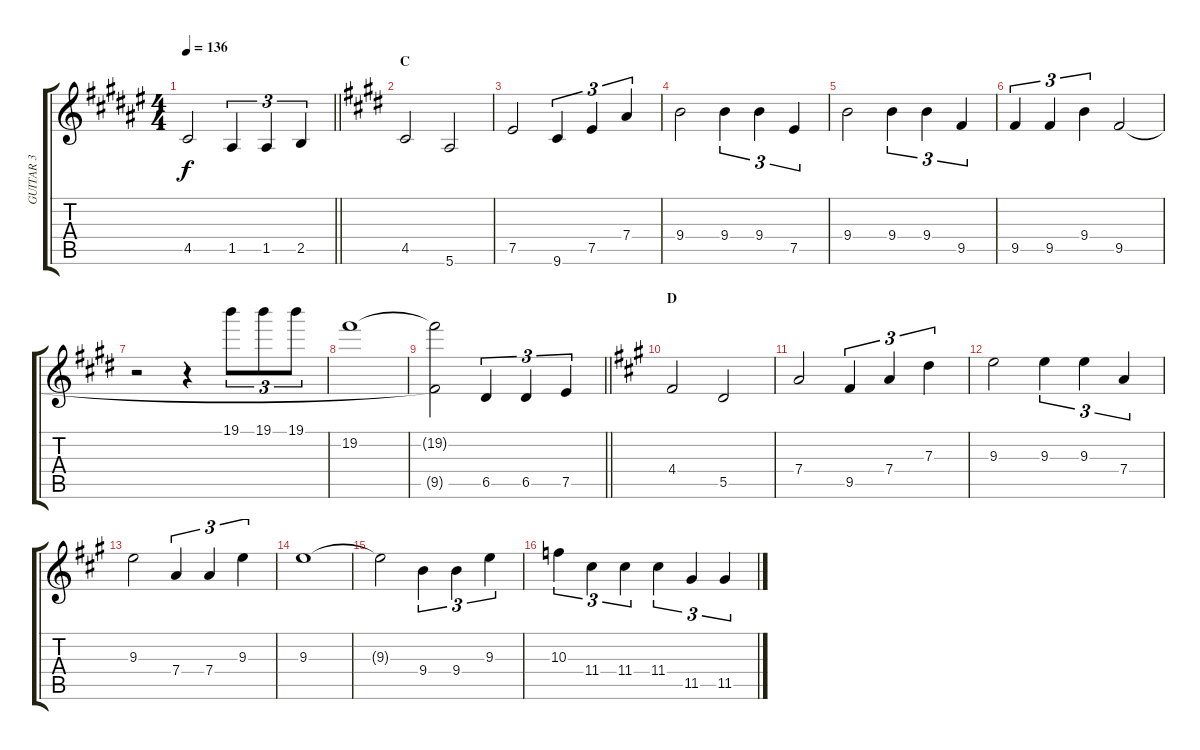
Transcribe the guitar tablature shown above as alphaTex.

\track ("GUITAR 3" "GUITAR 3") {instrument distortionguitar}
\staff {score tabs}
\tuning (E4 B3 G3 D3 A2 E2) {hide}
\ts (4 4)
\tempo 136
\clef g2
\barLineRight lightlight
\ks f#
4.5{t}.2{dy f} 1.5.4{tu (3 2)} 1.5.4{tu (3 2)} 2.5.4{tu (3 2)} |
\section ("" "C")
\ks e
4.5.2 5.6.2 |
7.5.2 9.6.4{tu (3 2)} 7.5.4{tu (3 2)} 7.4.4{tu (3 2)} |
9.4.2 9.4.4{tu (3 2)} 9.4.4{tu (3 2)} 7.5.4{tu (3 2)} |
9.4.2 9.4.4{tu (3 2)} 9.4.4{tu (3 2)} 9.5.4{tu (3 2)} |
9.5.4{tu (3 2)} 9.5.4{tu (3 2)} 9.4.4{tu (3 2)} 9.5.2 |
r.2 r.4 19.1.8{tu (3 2)} 19.1.8{tu (3 2)} 19.1.8{tu (3 2)} |
19.2.1 |
\barLineRight lightlight
(19.2{t} 9.5{t}).2 6.5.4{tu (3 2)} 6.5.4{tu (3 2)} 7.5.4{tu (3 2)} |
\section ("" "D")
\ks a
4.4.2 5.5.2 |
7.4.2 9.5.4{tu (3 2)} 7.4.4{tu (3 2)} 7.3.4{tu (3 2)} |
9.3.2 9.3.4{tu (3 2)} 9.3.4{tu (3 2)} 7.4.4{tu (3 2)} |
9.3.2 7.4.4{tu (3 2)} 7.4.4{tu (3 2)} 9.3.4{tu (3 2)} |
9.3.1 |
9.3{t}.2 9.4.4{tu (3 2)} 9.4.4{tu (3 2)} 9.3.4{tu (3 2)} |
10.3.4{tu (3 2)} 11.4.4{tu (3 2)} 11.4.4{tu (3 2)} 11.4.4{tu (3 2)} 11.5.4{tu (3 2)} 11.5.4{tu (3 2)}
